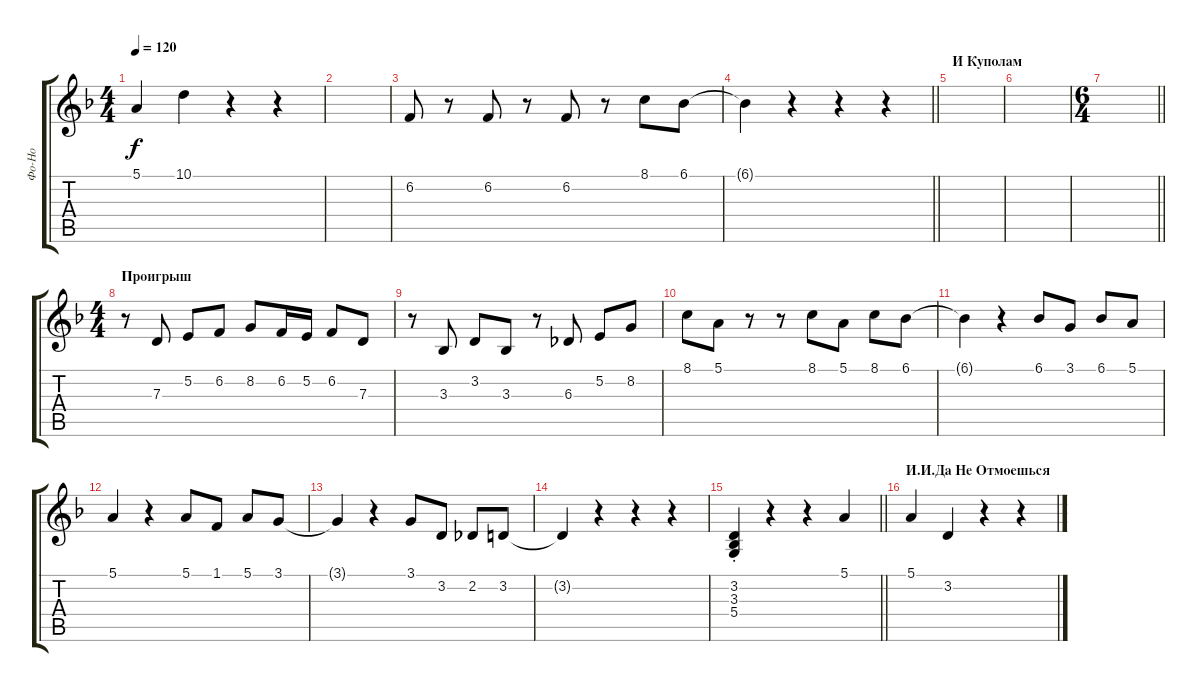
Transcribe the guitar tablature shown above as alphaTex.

\track ("Фо-Но" "Фо-Но") {instrument brightacousticpiano}
\staff {score tabs}
\tuning (E4 B3 G3 D3 A2 E2) {hide}
\ts (4 4)
\tempo 120
\clef g2
\ks dminor
5.1.4{dy f} 10.1.4 r.4 r.4 |
|
6.2.8 r.8 6.2.8 r.8 6.2.8 r.8 8.1.8 6.1.8 |
\barLineRight lightlight
6.1{t}.4 r.4 r.4 r.4 |
\section ("" "И Куполам")
|
|
\ts (6 4)
\barLineRight lightlight
|
\ts (4 4)
\section ("" "Проигрыш")
r.8 7.3.8 5.2.8 6.2.8 8.2.8 6.2.16 5.2.16 6.2.8 7.3.8 |
r.8 3.3.8 3.2.8 3.3.8 r.8 6.3.8 5.2.8 8.2.8 |
8.1.8 5.1.8 r.8 r.8 8.1.8 5.1.8 8.1.8 6.1.8 |
6.1{t}.4 r.4 6.1.8 3.1.8 6.1.8 5.1.8 |
5.1.4 r.4 5.1.8 1.1.8 5.1.8 3.1.8 |
3.1{t}.4 r.4 3.1.8 3.2.8 2.2.8 3.2.8 |
3.2{t}.4 r.4 r.4 r.4 |
\barLineRight lightlight
(3.2{st} 3.3{st} 5.4{st}).4 r.4 r.4 5.1.4 |
\section ("" "И.И.Да Не Отмоешься")
5.1.4 3.2.4 r.4 r.4
